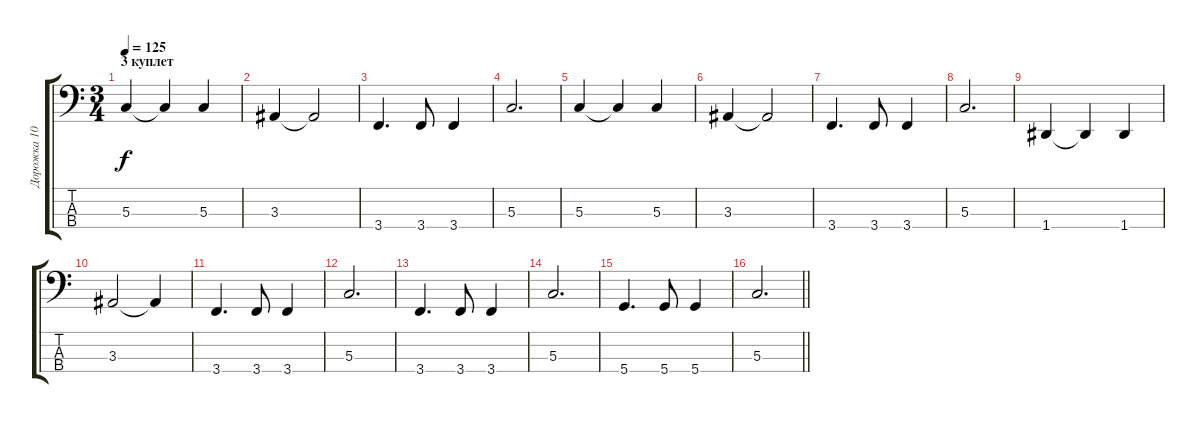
\track ("Дорожка 10" "Дорожка 10") {instrument electricbassfinger}
\staff {score tabs}
\tuning (F2 C2 G1 D1) {hide}
\ts (3 4)
\section ("" "3 куплет")
\tempo 125
\clef f4
\ks c
5.3.4{dy f} 5.3{t}.4 5.3.4 |
3.3.4 3.3{t}.2 |
3.4.4{d} 3.4.8 3.4.4 |
5.3.2{d} |
5.3.4 5.3{t}.4 5.3.4 |
3.3.4 3.3{t}.2 |
3.4.4{d} 3.4.8 3.4.4 |
5.3.2{d} |
1.4.4 1.4{t}.4 1.4.4 |
3.3.2 3.3{t}.4 |
3.4.4{d} 3.4.8 3.4.4 |
5.3.2{d} |
3.4.4{d} 3.4.8 3.4.4 |
5.3.2{d} |
5.4.4{d} 5.4.8 5.4.4 |
\barLineRight lightlight
5.3.2{d}
